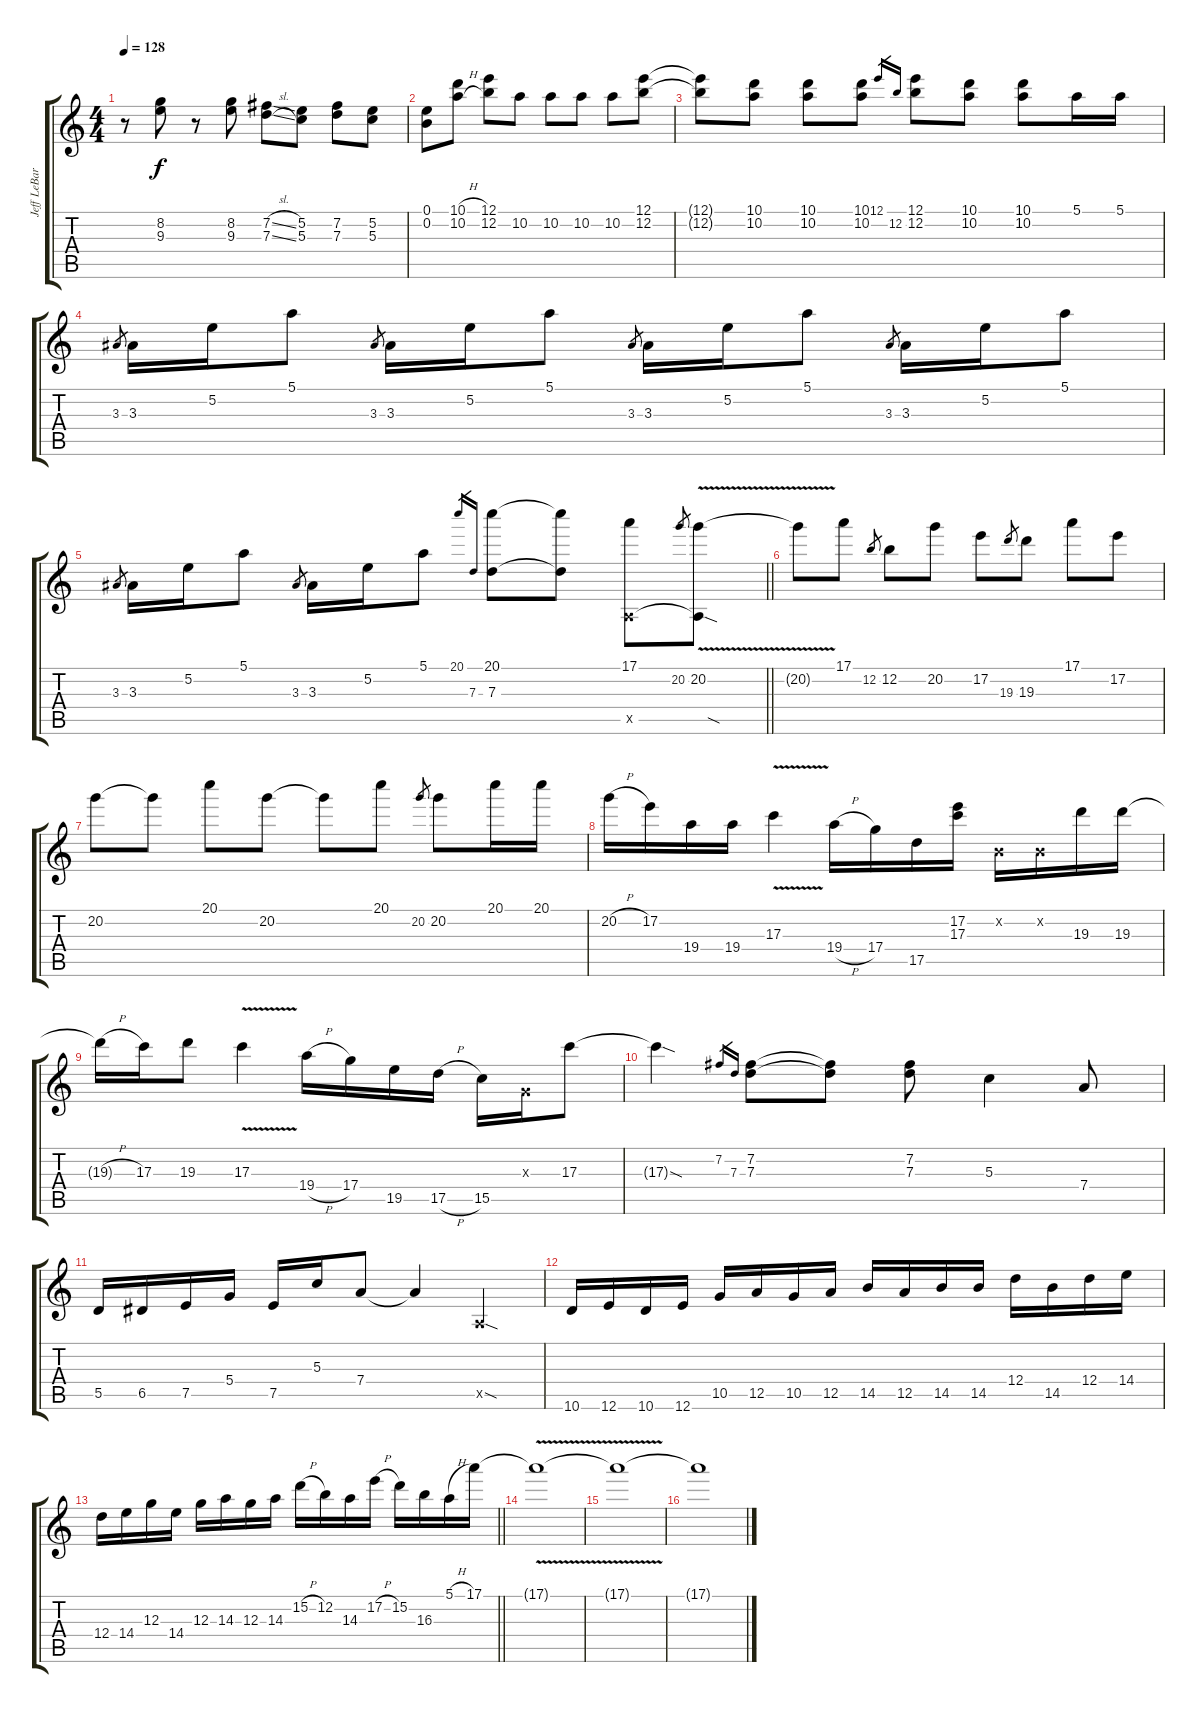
\track ("Jeff LeBar" "Jeff LeBar") {instrument distortionguitar}
\staff {score tabs}
\tuning (E4 B3 G3 D3 A2 E2) {hide}
\ts (4 4)
\tempo 128
\clef g2
\ks c
r.8{dy f} (8.2 9.3).8 r.8 (8.2 9.3).8 (7.2{sl} 7.3{sl}).8 (5.2 5.3).8 (7.2 7.3).8 (5.2 5.3).8 |
(0.1 0.2).8 (10.1{h} 10.2{h}).8 (12.1 12.2).8 10.2.8 10.2.8 10.2.8 10.2.8 (12.1 12.2).8 |
(12.1{t} 12.2{t}).8 (10.1 10.2).8 (10.1 10.2).8 (10.1 10.2).8 12.1.16{gr} 12.2.16{gr} (12.1 12.2).8 (10.1 10.2).8 (10.1 10.2).8 5.1.16 5.1.16 |
3.3.8{gr} 3.3.16 5.2.16 5.1.8 3.3.8{gr} 3.3.16 5.2.16 5.1.8 3.3.8{gr} 3.3.16 5.2.16 5.1.8 3.3.8{gr} 3.3.16 5.2.16 5.1.8 |
\barLineRight lightlight
3.3.8{gr} 3.3.16 5.2.16 5.1.8 3.3.8{gr} 3.3.16 5.2.16 5.1.8 20.1.16{gr} 7.3.16{gr} (20.1 7.3).8 (20.1{t} 7.3{t}).8 (17.1 0.5{x}).8 20.2.8{gr} (20.2{v} 0.5{sod t}).8 |
20.2{t}.8 17.1.8 12.2.8{gr} 12.2.8 20.2.8 17.2.8 19.3.8{gr} 19.3.8 17.1.8 17.2.8 |
20.2.8 20.2{t}.8 20.1.8 20.2.8 20.2{t}.8 20.1.8 20.2.8{gr} 20.2.8 20.1.16 20.1.16 |
20.2{h}.16 17.2.16 19.4.16 19.4.16 17.3{v}.4 19.4{h}.16 17.4.16 17.5.16 (17.2 17.3).16 0.2{x}.16 0.2{x}.16 19.3.16 19.3.16 |
19.3{h t}.16 17.3.16 19.3.8 17.3{v}.4 19.4{h}.16 17.4.16 19.5.16 17.5{h}.16 15.5.16 0.3{x}.16 17.3.8 |
17.3{sod t}.4 7.2.16{gr} 7.3.16{gr} (7.2 7.3).8 (7.2{t} 7.3{t}).8 (7.2 7.3).8 5.3.4 7.4.8 |
5.5.16 6.5.16 7.5.16 5.4.16 7.5.16 5.3.16 7.4.8 7.4{t}.4 0.5{sod x}.4 |
10.6.16 12.6.16 10.6.16 12.6.16 10.5.16 12.5.16 10.5.16 12.5.16 14.5.16 12.5.16 14.5.16 14.5.16 12.4.16 14.5.16 12.4.16 14.4.16 |
\barLineRight lightlight
12.4.16 14.4.16 12.3.16 14.4.16 12.3.16 14.3.16 12.3.16 14.3.16 15.2{h}.16 12.2.16 14.3.16 17.2{h}.16 15.2.16 16.3.16 5.1{h}.16 17.1.16 |
17.1{v t}.1 |
17.1{t}.1 |
17.1{t}.1
